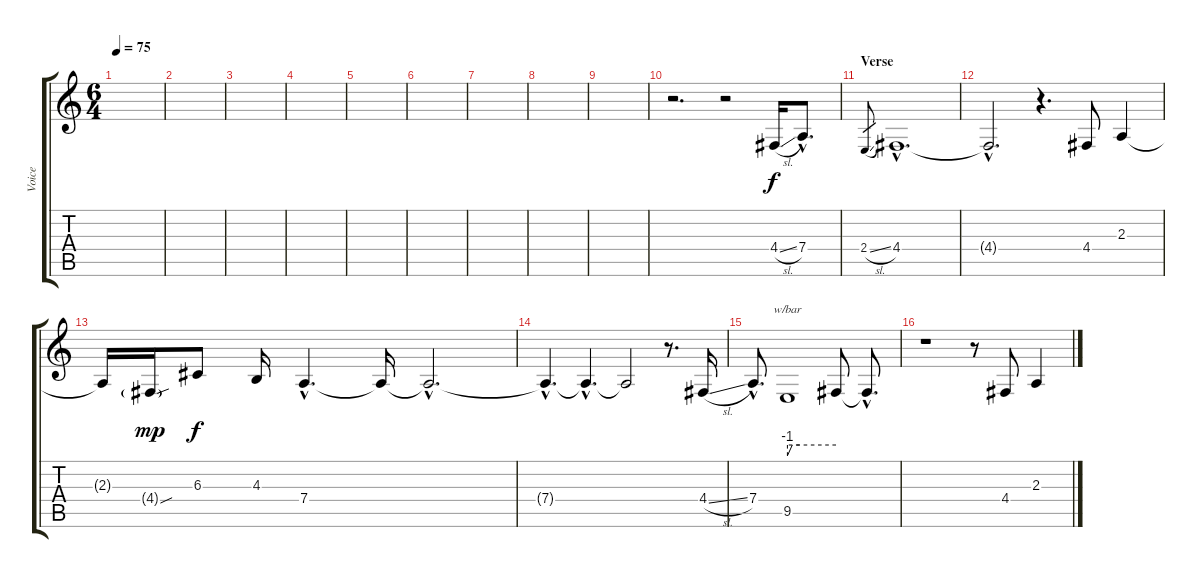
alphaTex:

\track ("Voice" "Voice") {instrument oboe}
\staff {score tabs}
\tuning (E4 B3 G3 D3 A2 E2) {hide}
\ts (6 4)
\tempo 75
\clef g2
\ks c
|
|
|
|
|
|
|
|
|
r.2{d} r.2 4.4{sl}.16 7.4{hac}.8{d} |
\section ("" "Verse")
2.4{sl}.8{gr} 4.4{hac}.1{d} |
4.4{hac t}.2{d} r.4{d} 4.4.8 2.3.4 |
2.3{t}.16 4.4{sou g}.16{dy mp} 6.3.8{dy f} 4.3.16 7.4{hac}.4{d} 7.4{t}.16 7.4{hac t}.2{d} |
7.4{hac t}.4{d} 7.4{hac t}.4{d} 7.4{t}.2 r.8{d} 4.4{sl}.16 |
7.4{hac}.8{d} 9.5.1{tbe (custom default 0 -4 6 0 15 0 60 0)} 9.5{t}.8 9.5{hac t}.8{d} |
r.1 r.8 4.4.8 2.3.4
